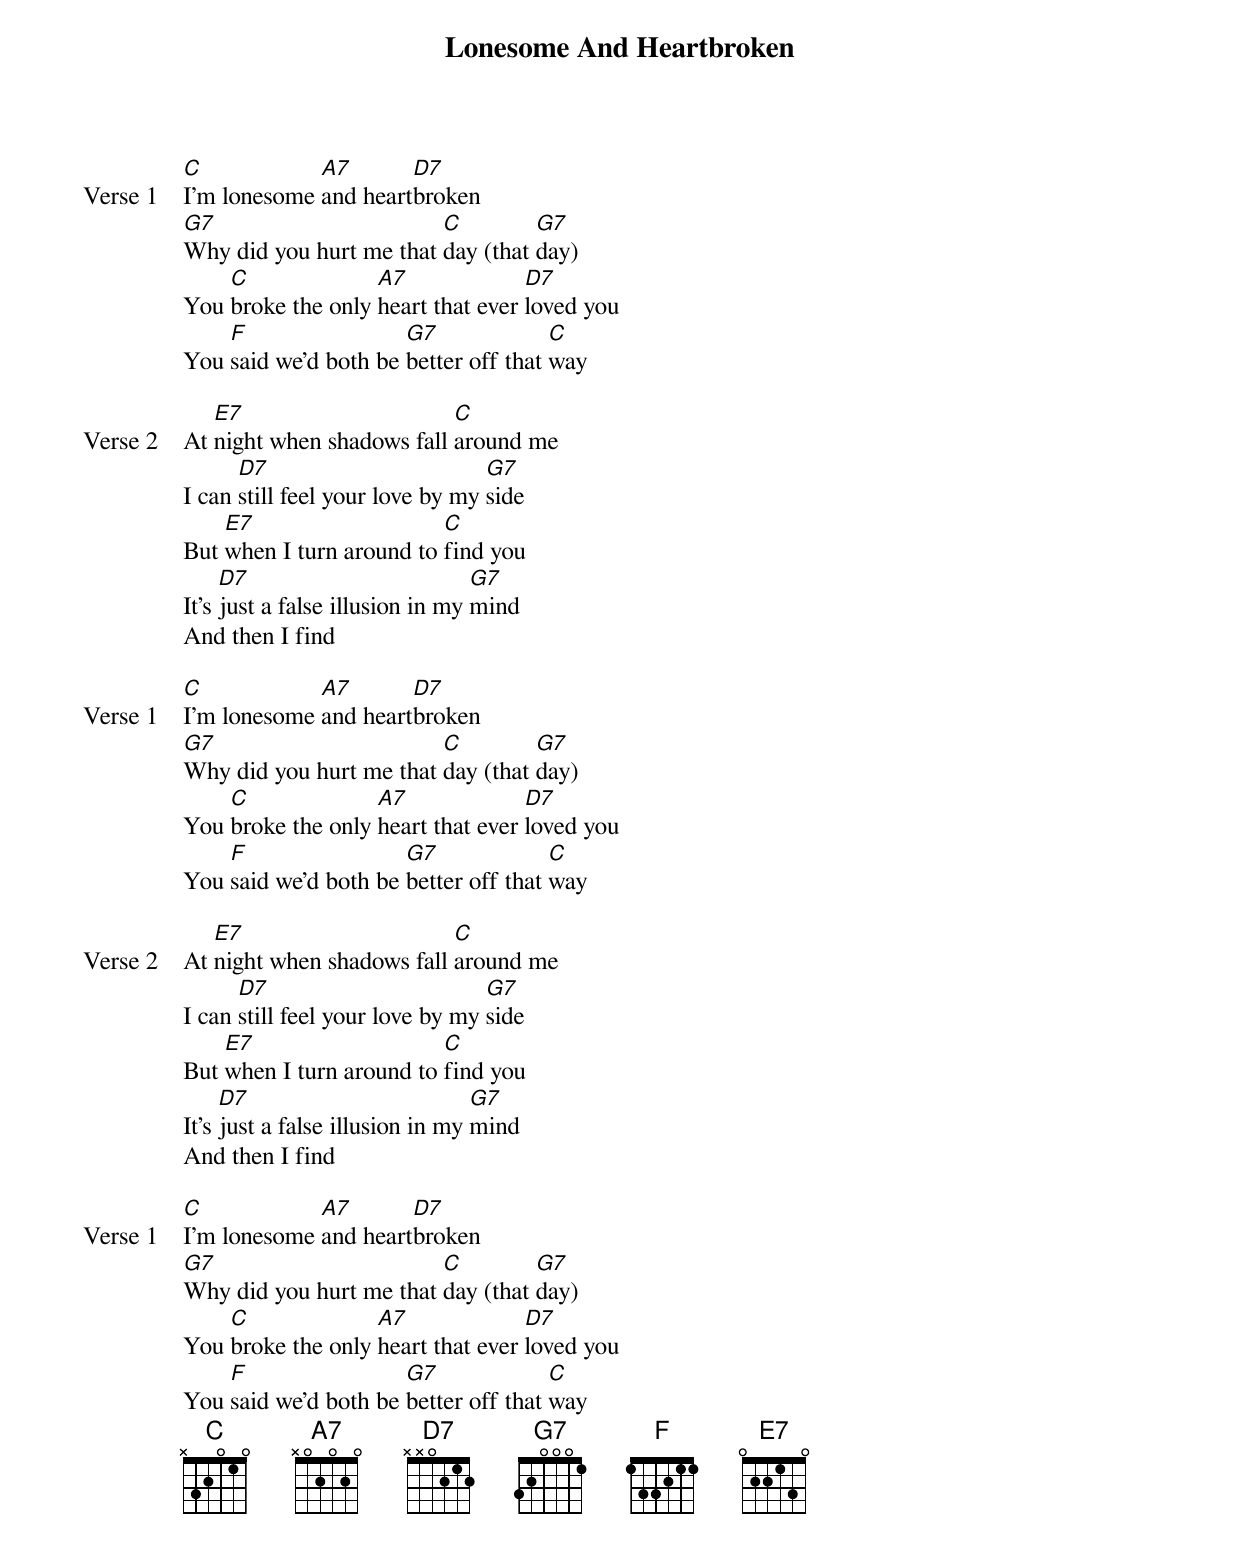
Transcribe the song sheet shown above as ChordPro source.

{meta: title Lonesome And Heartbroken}
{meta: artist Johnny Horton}
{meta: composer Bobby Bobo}

{start_of_verse: Verse 1}
[C]I’m lonesome [A7]and heart[D7]broken
[G7]Why did you hurt me that [C]day (that [G7]day)
You [C]broke the only [A7]heart that ever [D7]loved you
You [F]said we’d both be [G7]better off that [C]way
{end_of_verse}

{start_of_verse: Verse 2}
At [E7]night when shadows fall [C]around me
I can [D7]still feel your love by my [G7]side
But [E7]when I turn around to [C]find you
It’s [D7]just a false illusion in my [G7]mind
And then I find
{end_of_verse}

{start_of_verse: Verse 1}
[C]I’m lonesome [A7]and heart[D7]broken
[G7]Why did you hurt me that [C]day (that [G7]day)
You [C]broke the only [A7]heart that ever [D7]loved you
You [F]said we’d both be [G7]better off that [C]way
{end_of_verse}

{start_of_verse: Verse 2}
At [E7]night when shadows fall [C]around me
I can [D7]still feel your love by my [G7]side
But [E7]when I turn around to [C]find you
It’s [D7]just a false illusion in my [G7]mind
And then I find
{end_of_verse}

{start_of_verse: Verse 1}
[C]I’m lonesome [A7]and heart[D7]broken
[G7]Why did you hurt me that [C]day (that [G7]day)
You [C]broke the only [A7]heart that ever [D7]loved you
You [F]said we’d both be [G7]better off that [C]way
{end_of_verse}
